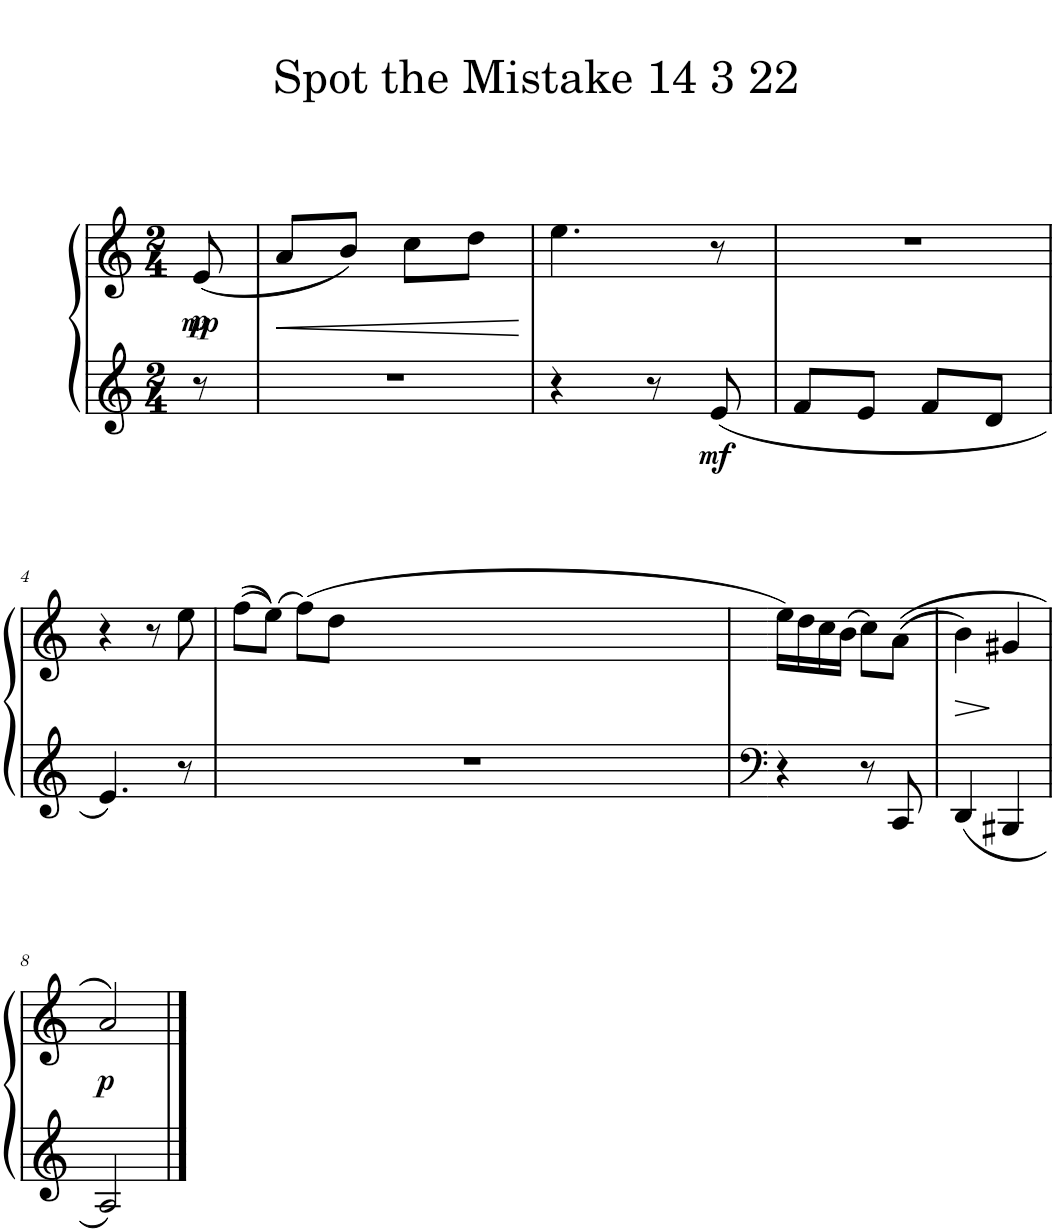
**kern	**kern	**dynam
*part1	*part1	*part1
*staff2	*staff1	*staff1/2
*I"Piano	*	*
*I'Pno	*	*
*clefG2	*clefG2	*
*k[]	*k[]	*
*M2/4	*M2/4	*
=	=	=
!	!	!LO:DY:b
!	!	!LO:DY:n=1:b
8r	(8e/	mp p
=1	=1	=1
!	!	!LO:HP:b
2r	8a/L	<
.	8b/J)	.
.	8cc\L	.
.	8dd\J	.
.	.	[
=2	=2	=2
4r	4.ee\	.
8r	.	.
!	!	!LO:DY:b=2
8e/	8r	mf
=3	=3	=3
8f/L	2r	.
8e/J	.	.
8f/L	.	.
8d/J	.	.
!!LO:LB:g=z
=4	=4	=4
4.e/	4r	.
.	8r	.
8r	8ee\	.
=5	=5	=5
2r	((8ff\L	.
.	(8ee\J))	.
.	(8ff\L)	.
.	8dd\J	.
1.ryy	1.ryy	.
*clefF4	*	*
=6	=6	=6
4r	16ee\LL)	.
.	16dd\	.
.	16cc\	.
.	(16b\JJ	.
8r	8cc\L)	.
8A/	((8a\J	.
=7	=7	=7
!	!	!LO:HP:b
4B/	4b\)	>
4G#X/	4g#X/	]
!!LO:LB:g=z
=8	=8	=8
!	!	!LO:DY:b
2A/	2a/)	p
==	==	==
*-	*-	*-
